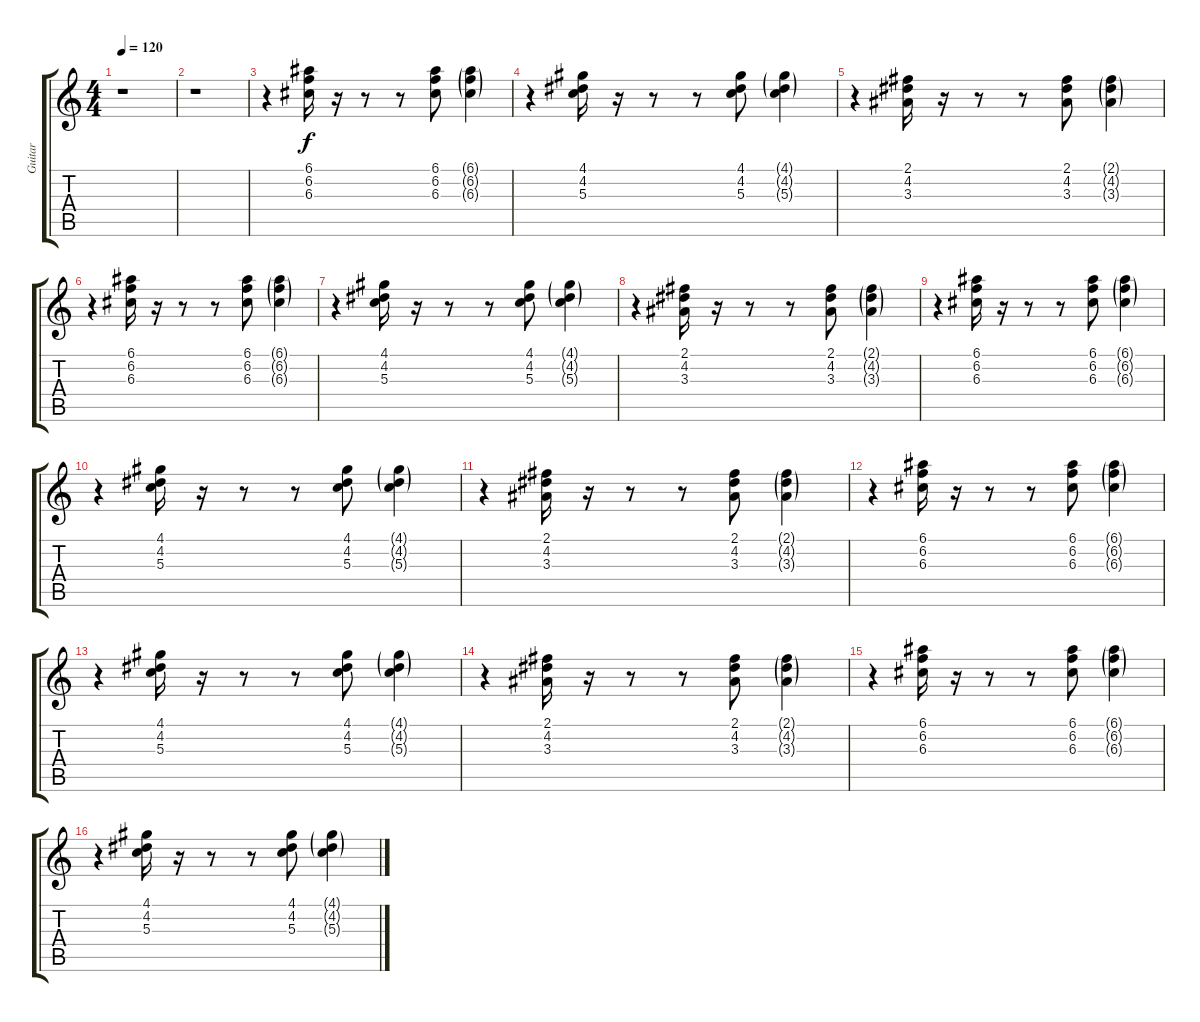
\track ("Guitar" "Guitar") {instrument acousticguitarsteel}
\staff {score tabs}
\tuning (E4 B3 G3 D3 A2 E2) {hide}
\ts (4 4)
\tempo 120
\clef g2
\ks c
r.1{dy f} |
r.1 |
r.4 (6.1 6.2 6.3).16 r.16 r.8 r.8 (6.1 6.2 6.3).8 (6.1{g} 6.2{g} 6.3{g}).4 |
r.4 (4.1 4.2 5.3).16 r.16 r.8 r.8 (4.1 4.2 5.3).8 (4.1{g} 4.2{g} 5.3{g}).4 |
r.4 (2.1 4.2 3.3).16 r.16 r.8 r.8 (2.1 4.2 3.3).8 (2.1{g} 4.2{g} 3.3{g}).4 |
r.4 (6.1 6.2 6.3).16 r.16 r.8 r.8 (6.1 6.2 6.3).8 (6.1{g} 6.2{g} 6.3{g}).4 |
r.4 (4.1 4.2 5.3).16 r.16 r.8 r.8 (4.1 4.2 5.3).8 (4.1{g} 4.2{g} 5.3{g}).4 |
r.4 (2.1 4.2 3.3).16 r.16 r.8 r.8 (2.1 4.2 3.3).8 (2.1{g} 4.2{g} 3.3{g}).4 |
r.4 (6.1 6.2 6.3).16 r.16 r.8 r.8 (6.1 6.2 6.3).8 (6.1{g} 6.2{g} 6.3{g}).4 |
r.4 (4.1 4.2 5.3).16 r.16 r.8 r.8 (4.1 4.2 5.3).8 (4.1{g} 4.2{g} 5.3{g}).4 |
r.4 (2.1 4.2 3.3).16 r.16 r.8 r.8 (2.1 4.2 3.3).8 (2.1{g} 4.2{g} 3.3{g}).4 |
r.4 (6.1 6.2 6.3).16 r.16 r.8 r.8 (6.1 6.2 6.3).8 (6.1{g} 6.2{g} 6.3{g}).4 |
r.4 (4.1 4.2 5.3).16 r.16 r.8 r.8 (4.1 4.2 5.3).8 (4.1{g} 4.2{g} 5.3{g}).4 |
r.4 (2.1 4.2 3.3).16 r.16 r.8 r.8 (2.1 4.2 3.3).8 (2.1{g} 4.2{g} 3.3{g}).4 |
r.4 (6.1 6.2 6.3).16 r.16 r.8 r.8 (6.1 6.2 6.3).8 (6.1{g} 6.2{g} 6.3{g}).4 |
r.4 (4.1 4.2 5.3).16 r.16 r.8 r.8 (4.1 4.2 5.3).8 (4.1{g} 4.2{g} 5.3{g}).4
